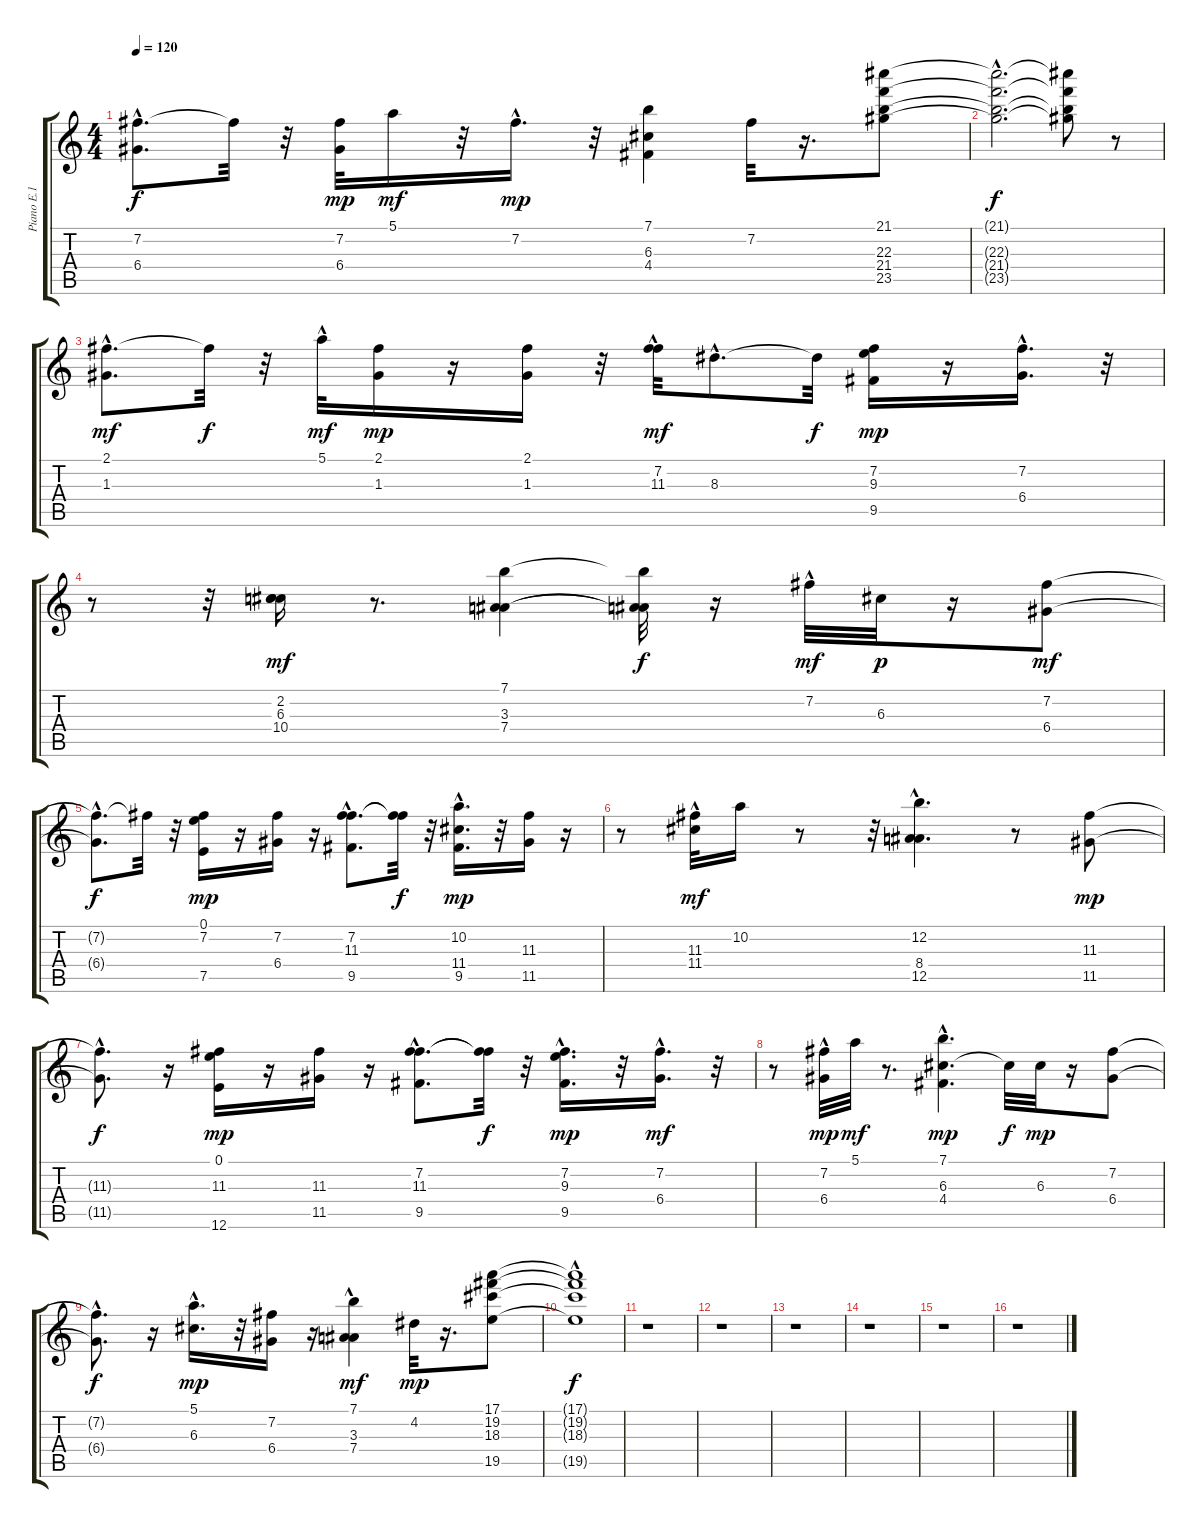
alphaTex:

\track ("Piano E.1 capa 2" "Piano E.1 ") {instrument acousticguitarnylon}
\staff {score tabs}
\tuning (E4 B3 G3 D3 A2 E2) {hide}
\ts (4 4)
\tempo 120
\clef g2
\ks c
(7.2{hac t} 6.4{hac t}).8{d dy f} 7.2{t}.32 r.32 (7.2 6.4).32{dy mp} 5.1.16{dy mf} r.32 7.2{hac}.16{d dy mp} r.32 (7.1 6.3 4.4).4 7.2.32 r.16{d} (21.1 22.3 21.4 23.5).8 |
(21.1{hac t} 22.3{hac t} 21.4{hac t} 23.5{hac t}).2{d dy f} (21.1{t} 22.3{t} 21.4{t} 23.5{t}).8 r.8 |
(2.1{hac} 1.3{hac}).8{d dy mf} 2.1{t}.32{dy f} r.32 5.1{hac}.32{dy mf} (2.1 1.3).16{dy mp} r.16 (2.1 1.3).16 r.32 (7.2{hac} 11.3{hac}).32{dy mf} 8.3{hac}.8{d} 8.3{t}.32{dy f} (7.2 9.3 9.5).16{dy mp} r.16 (7.2{hac} 6.4).16{d} r.32 |
r.8 r.32 (2.2 6.3 10.4).16{dy mf} r.8{d} (7.1 3.3 7.4).4 (7.1{t} 3.3{t} 7.4{t}).32{dy f} r.16 7.2{hac}.32{dy mf} 6.3.32{dy p} r.16 (7.2 6.4).8{dy mf} |
(7.2{hac t} 6.4{hac t}).8{d dy f} 7.2{t}.32 r.32 (0.1 7.2 7.5).16{dy mp} r.16 (7.2 6.4).16 r.16 (7.2{hac} 11.3{hac} 9.5{hac}).8{d} (7.2{t} 11.3{t}).32{dy f} r.32 (10.2 11.4{hac} 9.5).16{d dy mp} r.32 (11.3 11.5).16 r.16 |
r.8 (11.3{hac} 11.4).32{dy mf} 10.2.16 r.8 r.32 (12.2 8.4 12.5{hac}).4{d} r.8 (11.3 11.5).8{dy mp} |
(11.3{hac t} 11.5{hac t}).8{d dy f} r.16 (0.1 11.3 12.6).16{dy mp} r.16 (11.3 11.5).16 r.16 (7.2{hac} 11.3{hac} 9.5{hac}).8{d} (7.2{t} 11.3{t}).32{dy f} r.32 (7.2{hac} 9.3 9.5).16{d dy mp} r.32 (7.2{hac} 6.4).16{d dy mf} r.32 |
r.8 (7.2{hac} 6.4).32{dy mp} 5.1.32{dy mf} r.8{d} (7.1{hac} 6.3{hac} 4.4).4{d dy mp} 6.3{t}.32{dy f} 6.3.32{dy mp} r.16 (7.2 6.4).8 |
(7.2{hac t} 6.4{hac t}).8{d dy f} r.16 (5.1{hac} 6.3).16{d dy mp} r.32 (7.2 6.4).16 r.16 (7.1{hac} 3.3 7.4).4{dy mf} 4.2.32{dy mp} r.16{d} (17.1 19.2 18.3 19.5).8 |
(17.1{hac t} 19.2{t} 18.3{t} 19.5{t}).1{dy f} |
r.1 |
r.1 |
r.1 |
r.1 |
r.1 |
r.1
